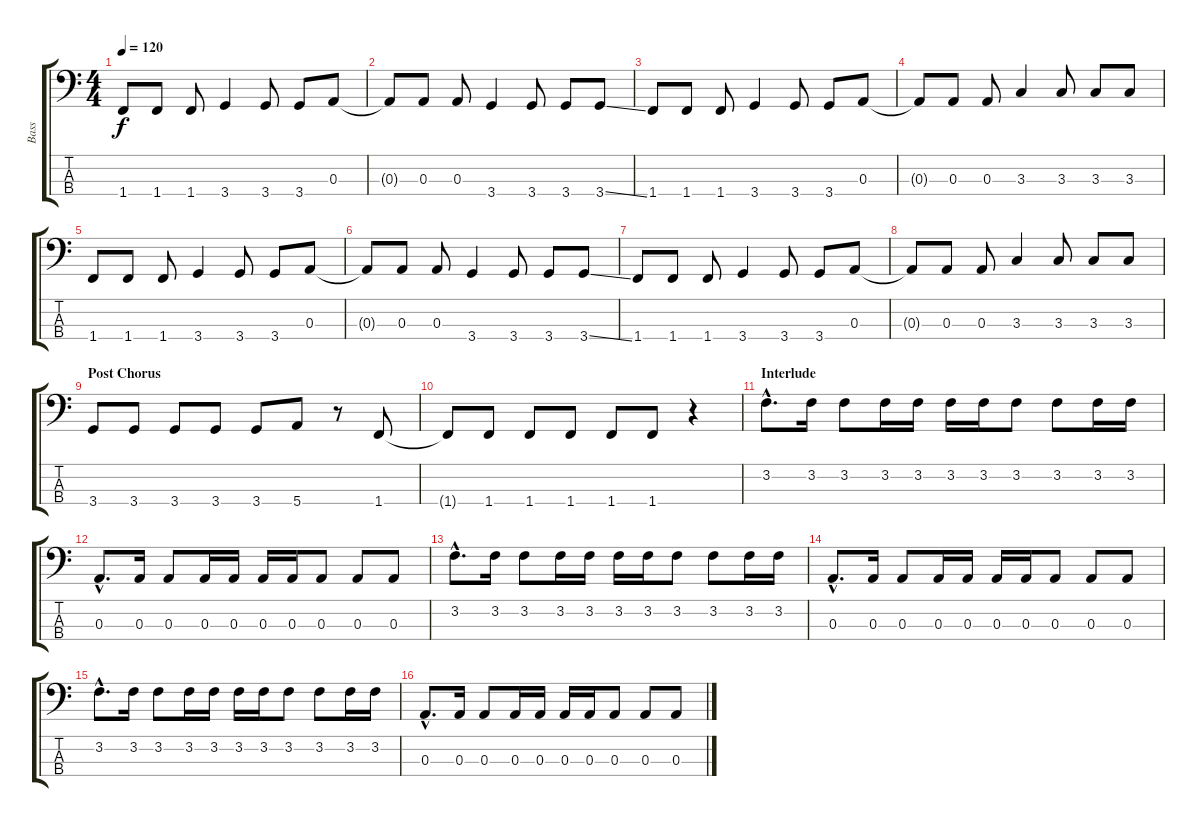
\track ("Bass" "Bass") {instrument electricbassfinger}
\staff {score tabs}
\tuning (G2 D2 A1 E1) {hide}
\ts (4 4)
\tempo 120
\clef f4
\ks c
1.4.8{dy f} 1.4.8 1.4.8 3.4.4 3.4.8 3.4.8 0.3.8 |
0.3{t}.8 0.3.8 0.3.8 3.4.4 3.4.8 3.4.8 3.4{ss}.8 |
1.4.8 1.4.8 1.4.8 3.4.4 3.4.8 3.4.8 0.3.8 |
0.3{t}.8 0.3.8 0.3.8 3.3.4 3.3.8 3.3.8 3.3.8 |
1.4.8 1.4.8 1.4.8 3.4.4 3.4.8 3.4.8 0.3.8 |
0.3{t}.8 0.3.8 0.3.8 3.4.4 3.4.8 3.4.8 3.4{ss}.8 |
1.4.8 1.4.8 1.4.8 3.4.4 3.4.8 3.4.8 0.3.8 |
0.3{t}.8 0.3.8 0.3.8 3.3.4 3.3.8 3.3.8 3.3.8 |
\section ("" "Post Chorus")
3.4.8 3.4.8 3.4.8 3.4.8 3.4.8 5.4.8 r.8 1.4.8 |
1.4{t}.8 1.4.8 1.4.8 1.4.8 1.4.8 1.4.8 r.4 |
\section ("" "Interlude")
3.2{hac}.8{d} 3.2.16 3.2.8 3.2.16 3.2.16 3.2.16 3.2.16 3.2.8 3.2.8 3.2.16 3.2.16 |
0.3{hac}.8{d} 0.3.16 0.3.8 0.3.16 0.3.16 0.3.16 0.3.16 0.3.8 0.3.8 0.3.8 |
3.2{hac}.8{d} 3.2.16 3.2.8 3.2.16 3.2.16 3.2.16 3.2.16 3.2.8 3.2.8 3.2.16 3.2.16 |
0.3{hac}.8{d} 0.3.16 0.3.8 0.3.16 0.3.16 0.3.16 0.3.16 0.3.8 0.3.8 0.3.8 |
3.2{hac}.8{d} 3.2.16 3.2.8 3.2.16 3.2.16 3.2.16 3.2.16 3.2.8 3.2.8 3.2.16 3.2.16 |
0.3{hac}.8{d} 0.3.16 0.3.8 0.3.16 0.3.16 0.3.16 0.3.16 0.3.8 0.3.8 0.3.8
